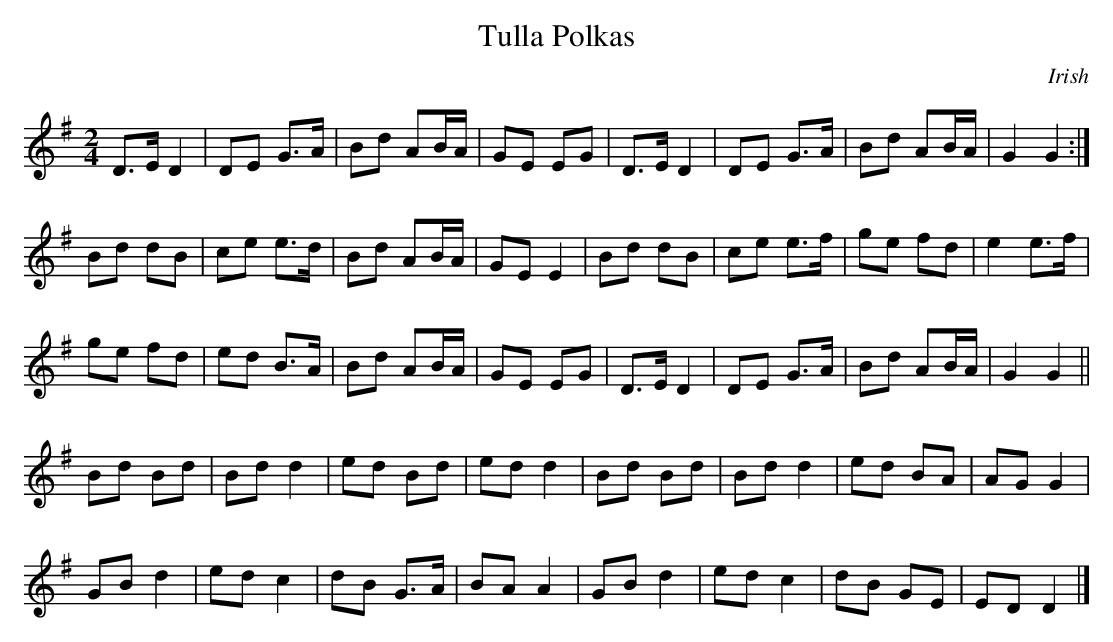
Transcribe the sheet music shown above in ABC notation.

X:1
T:Tulla Polkas
M:2/4
K:G
D>E D2 | DE G>A | Bd AB/A/ | GE EG | D>E D2 | DE G>A | Bd AB/A/ | G2 G2 :|
Bd dB | ce e>d | Bd AB/A/ | GE E2 | Bd dB | ce e>f | ge fd | e2 e>f |
ge fd | ed B>A | Bd AB/A/ | GE EG | D>E D2 | DE G>A | Bd AB/A/ | G2 G2 ||
Bd Bd | Bd d2 | ed Bd | ed d2 | Bd Bd | Bd d2 | ed BA | AG G2 |
GB d2 | ed c2 | dB G>A | BA A2 | GB d2 | ed c2 | dB GE | ED D2 |]
